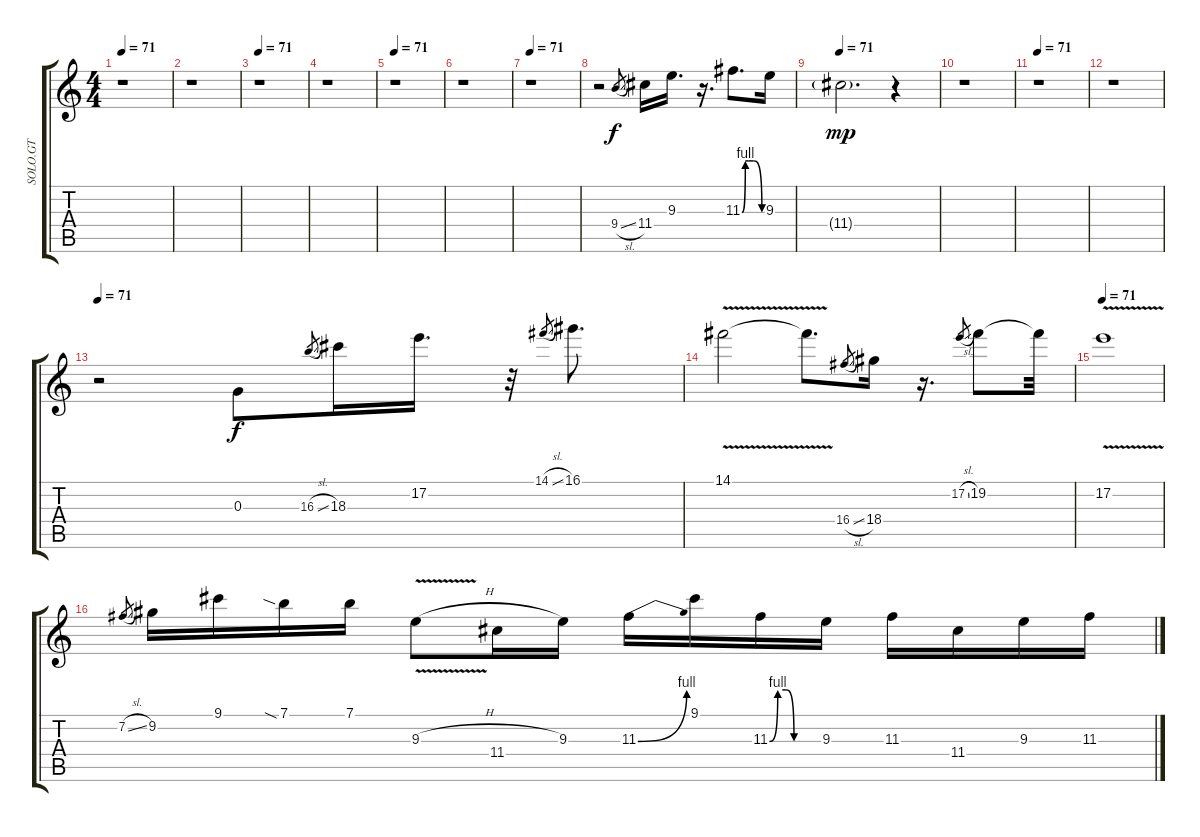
\track ("SOLO.GT" "SOLO.GT") {instrument overdrivenguitar}
\staff {score tabs}
\tuning (E4 B3 G3 D3 A2 E2) {hide}
\ts (4 4)
\tempo 71
\clef g2
\ks c
r.1{dy f} |
r.1 |
\tempo 71
r.1 |
r.1 |
\tempo 71
r.1 |
r.1 |
\tempo 71
r.1 |
r.2 9.4{sl}.8{gr} 11.4.16 9.3.16{d} r.16{d} 11.3{be (custom 0 0 10 4 20 4 35 4 60 0)}.8{d} 9.3.16 |
\tempo 71
11.4{g}.2{d dy mp} r.4 |
r.1 |
\tempo 71
r.1 |
r.1 |
\tempo 71
r.2 0.3.8{dy f} 16.3{sl}.8{gr} 18.3.16 17.2.16{d} r.32 14.1{sl}.8{gr} 16.1.8{d} |
14.1{v}.2 14.1{t}.8{d} 16.4{sl}.8{gr} 18.4.16 r.16{d} 17.2{sl}.8{gr} 19.2.8 19.2{t}.32 |
\tempo 71
17.2{v}.1 |
7.2{sl}.8{gr} 9.2.16 9.1.16 7.1{sia}.16 7.1.16 9.3{v h}.8 11.4.16 9.3.16 11.3{be (bend 0 0 60 4)}.16 9.1.16 11.3{be (custom 0 0 10 4 20 4 30 0 60 0)}.16 9.3.16 11.3.16 11.4.16 9.3.16 11.3.16
